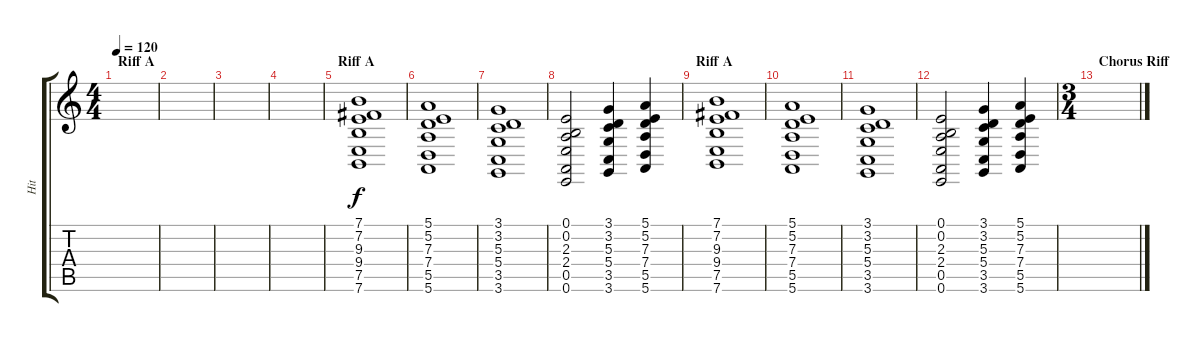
\track ("Hit" "Hit") {instrument orchestrahit}
\staff {score tabs}
\tuning (E4 B3 G3 D3 A2 E2) {hide}
\ts (4 4)
\section ("" "Riff A")
\tempo 120
\clef g2
\ks c
|
|
|
|
\section ("" "Riff A")
(7.1 7.2 9.3 9.4 7.5 7.6).1 |
(5.1 5.2 7.3 7.4 5.5 5.6).1 |
(3.1 3.2 5.3 5.4 3.5 3.6).1 |
(0.1 0.2 2.3 2.4 0.5 0.6).2 (3.1 3.2 5.3 5.4 3.5 3.6).4 (5.1 5.2 7.3 7.4 5.5 5.6).4 |
\section ("" "Riff A")
(7.1 7.2 9.3 9.4 7.5 7.6).1 |
(5.1 5.2 7.3 7.4 5.5 5.6).1 |
(3.1 3.2 5.3 5.4 3.5 3.6).1 |
(0.1 0.2 2.3 2.4 0.5 0.6).2 (3.1 3.2 5.3 5.4 3.5 3.6).4 (5.1 5.2 7.3 7.4 5.5 5.6).4 |
\ts (3 4)
\section ("" "Chorus Riff")
